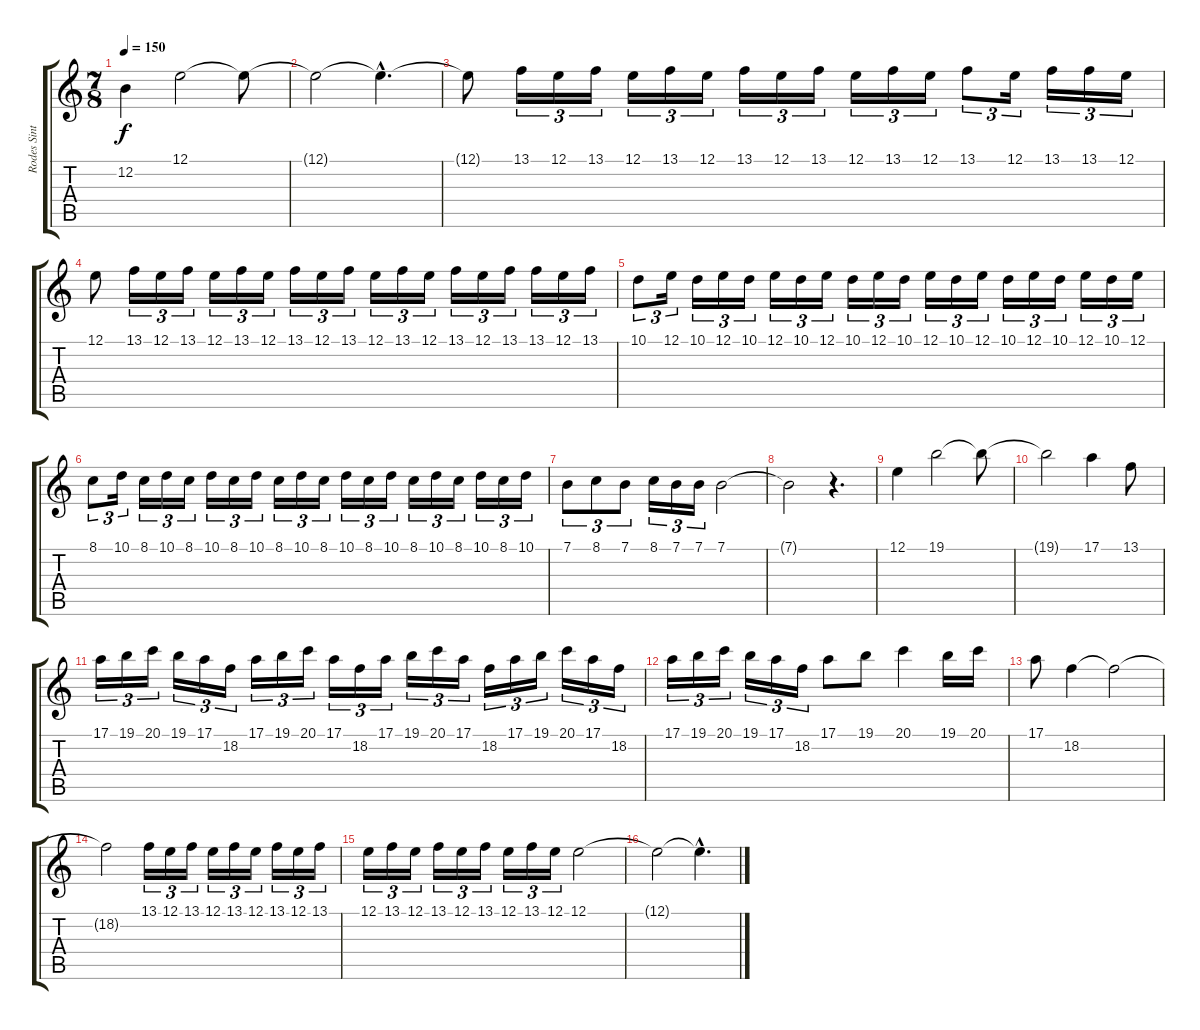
\track ("Rodes Sintisajzer" "Rodes Sint") {instrument electricpiano1}
\staff {score tabs}
\tuning (E4 B3 G3 D3 A2 E2) {hide}
\ts (7 8)
\tempo 150
\clef g2
\ks c
12.2.4{dy f} 12.1.2 12.1{t}.8 |
12.1{t}.2 12.1{hac t}.4{d} |
12.1{t}.8 13.1.16{tu (3 2)} 12.1.16{tu (3 2)} 13.1.16{tu (3 2)} 12.1.16{tu (3 2)} 13.1.16{tu (3 2)} 12.1.16{tu (3 2)} 13.1.16{tu (3 2)} 12.1.16{tu (3 2)} 13.1.16{tu (3 2)} 12.1.16{tu (3 2)} 13.1.16{tu (3 2)} 12.1.16{tu (3 2)} 13.1.8{tu (3 2)} 12.1.16{tu (3 2)} 13.1.16{tu (3 2)} 13.1.16{tu (3 2)} 12.1.16{tu (3 2)} |
12.1.8 13.1.16{tu (3 2)} 12.1.16{tu (3 2)} 13.1.16{tu (3 2)} 12.1.16{tu (3 2)} 13.1.16{tu (3 2)} 12.1.16{tu (3 2)} 13.1.16{tu (3 2)} 12.1.16{tu (3 2)} 13.1.16{tu (3 2)} 12.1.16{tu (3 2)} 13.1.16{tu (3 2)} 12.1.16{tu (3 2)} 13.1.16{tu (3 2)} 12.1.16{tu (3 2)} 13.1.16{tu (3 2)} 13.1.16{tu (3 2)} 12.1.16{tu (3 2)} 13.1.16{tu (3 2)} |
10.1.8{tu (3 2)} 12.1.16{tu (3 2)} 10.1.16{tu (3 2)} 12.1.16{tu (3 2)} 10.1.16{tu (3 2)} 12.1.16{tu (3 2)} 10.1.16{tu (3 2)} 12.1.16{tu (3 2)} 10.1.16{tu (3 2)} 12.1.16{tu (3 2)} 10.1.16{tu (3 2)} 12.1.16{tu (3 2)} 10.1.16{tu (3 2)} 12.1.16{tu (3 2)} 10.1.16{tu (3 2)} 12.1.16{tu (3 2)} 10.1.16{tu (3 2)} 12.1.16{tu (3 2)} 10.1.16{tu (3 2)} 12.1.16{tu (3 2)} |
8.1.8{tu (3 2)} 10.1.16{tu (3 2)} 8.1.16{tu (3 2)} 10.1.16{tu (3 2)} 8.1.16{tu (3 2)} 10.1.16{tu (3 2)} 8.1.16{tu (3 2)} 10.1.16{tu (3 2)} 8.1.16{tu (3 2)} 10.1.16{tu (3 2)} 8.1.16{tu (3 2)} 10.1.16{tu (3 2)} 8.1.16{tu (3 2)} 10.1.16{tu (3 2)} 8.1.16{tu (3 2)} 10.1.16{tu (3 2)} 8.1.16{tu (3 2)} 10.1.16{tu (3 2)} 8.1.16{tu (3 2)} 10.1.16{tu (3 2)} |
7.1.8{tu (3 2)} 8.1.8{tu (3 2)} 7.1.8{tu (3 2)} 8.1.16{tu (3 2)} 7.1.16{tu (3 2)} 7.1.16{tu (3 2)} 7.1.2 |
7.1{t}.2 r.4{d} |
12.1.4 19.1.2 19.1{t}.8 |
19.1{t}.2 17.1.4 13.1.8 |
17.1.16{tu (3 2)} 19.1.16{tu (3 2)} 20.1.16{tu (3 2)} 19.1.16{tu (3 2)} 17.1.16{tu (3 2)} 18.2.16{tu (3 2)} 17.1.16{tu (3 2)} 19.1.16{tu (3 2)} 20.1.16{tu (3 2)} 17.1.16{tu (3 2)} 18.2.16{tu (3 2)} 17.1.16{tu (3 2)} 19.1.16{tu (3 2)} 20.1.16{tu (3 2)} 17.1.16{tu (3 2)} 18.2.16{tu (3 2)} 17.1.16{tu (3 2)} 19.1.16{tu (3 2)} 20.1.16{tu (3 2)} 17.1.16{tu (3 2)} 18.2.16{tu (3 2)} |
17.1.16{tu (3 2)} 19.1.16{tu (3 2)} 20.1.16{tu (3 2)} 19.1.16{tu (3 2)} 17.1.16{tu (3 2)} 18.2.16{tu (3 2)} 17.1.8 19.1.8 20.1.4 19.1.16 20.1.16 |
17.1.8 18.2.4 18.2{t}.2 |
18.2{t}.2 13.1.16{tu (3 2)} 12.1.16{tu (3 2)} 13.1.16{tu (3 2)} 12.1.16{tu (3 2)} 13.1.16{tu (3 2)} 12.1.16{tu (3 2)} 13.1.16{tu (3 2)} 12.1.16{tu (3 2)} 13.1.16{tu (3 2)} |
12.1.16{tu (3 2)} 13.1.16{tu (3 2)} 12.1.16{tu (3 2)} 13.1.16{tu (3 2)} 12.1.16{tu (3 2)} 13.1.16{tu (3 2)} 12.1.16{tu (3 2)} 13.1.16{tu (3 2)} 12.1.16{tu (3 2)} 12.1.2 |
12.1{t}.2 12.1{hac t}.4{d}
